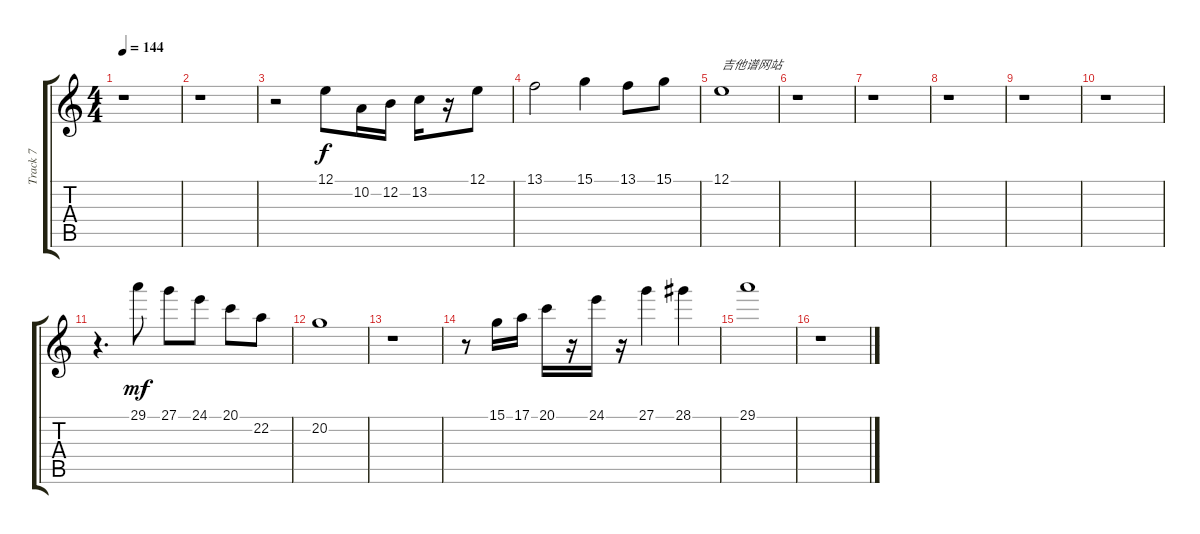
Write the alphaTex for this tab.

\track ("Track 7" "Track 7") {instrument vibraphone}
\staff {score tabs}
\tuning (E4 B3 G3 D3 A2 E2) {hide}
\ts (4 4)
\tempo 144
\clef g2
\ks c
r.1{dy f} |
r.1 |
r.2 12.1.8 10.2.16 12.2.16 13.2.16 r.16 12.1.8 |
13.1.2 15.1.4 13.1.8 15.1.8 |
12.1.1{txt "吉他谱网站"} |
r.1 |
r.1 |
r.1 |
r.1 |
r.1 |
r.4{d} 29.1.8{dy mf} 27.1.8 24.1.8 20.1.8 22.2.8 |
20.2.1 |
r.1 |
r.8 15.1.16 17.1.16 20.1.16 r.16 24.1.16 r.16 27.1.4 28.1.4 |
29.1.1 |
r.1
